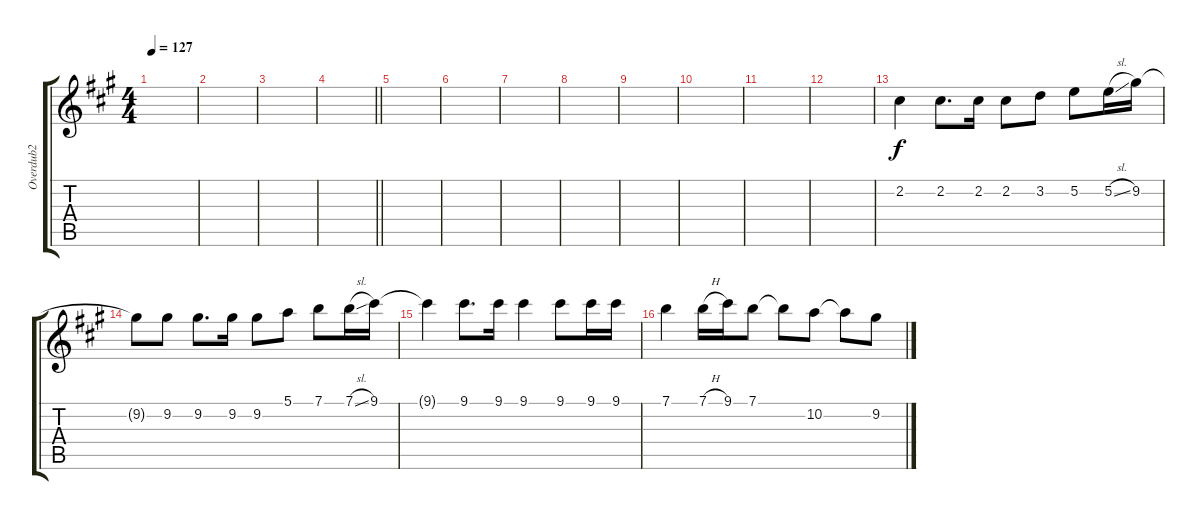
\track ("Overdub2" "Overdub2") {instrument acousticguitarsteel}
\staff {score tabs}
\tuning (E4 B3 G3 D3 A2 E2) {hide}
\ts (4 4)
\tempo 127
\clef g2
\ks a
|
|
|
\barLineRight lightlight
|
|
|
|
|
|
|
|
|
2.2.4 2.2.8{d} 2.2.16 2.2.8 3.2.8 5.2.8 5.2{sl}.16 9.2.16 |
9.2{t}.8 9.2.8 9.2.8{d} 9.2.16 9.2.8 5.1.8 7.1.8 7.1{sl}.16 9.1.16 |
9.1{t}.4 9.1.8{d} 9.1.16 9.1.4 9.1.8 9.1.16 9.1.16 |
7.1.4 7.1{h}.16 9.1.16 7.1.8 7.1{t}.8 10.2.8 10.2{t}.8 9.2.8
